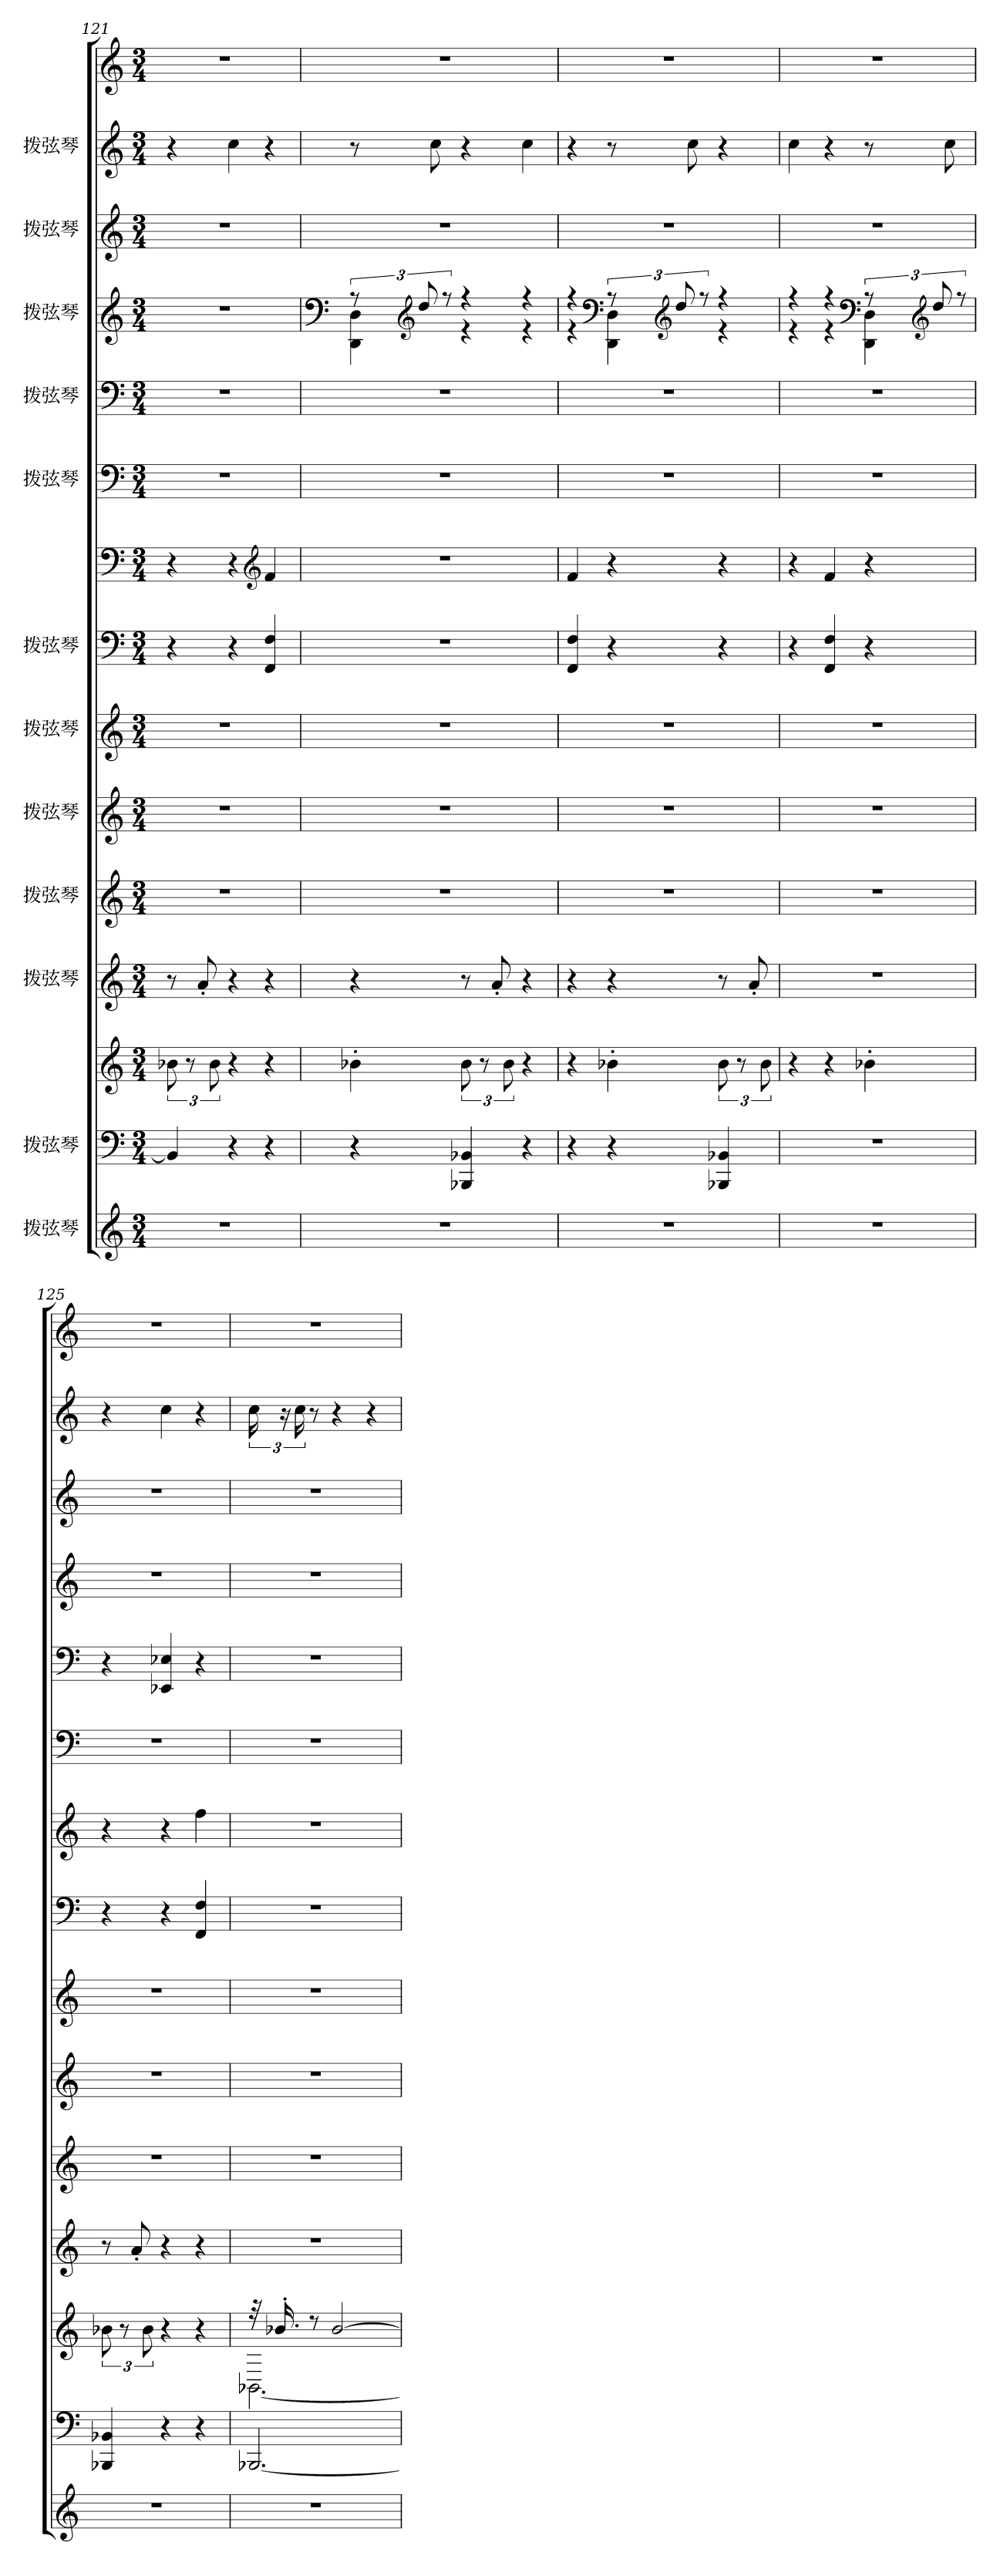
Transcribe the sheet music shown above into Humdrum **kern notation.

**kern	**kern	**kern	**kern	**kern	**kern	**kern	**kern	**kern	**kern	**kern	**kern	**kern	**kern	**kern
*part12	*part11	*part11	*part10	*part9	*part8	*part7	*part6	*part6	*part5	*part4	*part3	*part2	*part1	*part1
*staff15	*staff14	*staff13	*staff12	*staff11	*staff10	*staff9	*staff8	*staff7	*staff6	*staff5	*staff4	*staff3	*staff2	*staff1
*I"拨弦琴	*I"拨弦琴	*	*I"拨弦琴	*I"拨弦琴	*I"拨弦琴	*I"拨弦琴	*I"拨弦琴	*	*I"拨弦琴	*I"拨弦琴	*I"拨弦琴	*I"拨弦琴	*I"拨弦琴	*
*clefG2	*clefF4	*clefG2	*clefG2	*clefG2	*clefG2	*clefG2	*clefF4	*clefF4	*clefF4	*clefF4	*clefG2	*clefG2	*clefG2	*clefG2
*k[]	*k[]	*k[]	*k[]	*k[]	*k[]	*k[]	*k[]	*k[]	*k[]	*k[]	*k[]	*k[]	*k[]	*k[]
*M3/4	*M3/4	*M3/4	*M3/4	*M3/4	*M3/4	*M3/4	*M3/4	*M3/4	*M3/4	*M3/4	*M3/4	*M3/4	*M3/4	*M3/4
=121	=121	=121	=121	=121	=121	=121	=121	=121	=121	=121	=121	=121	=121	=121
2.r	4BB-/]	12b-X\	8r	2.r	2.r	2.r	4r	4r	2.r	2.r	2.r	2.r	4r	2.r
.	.	12r	.	.	.	.	.	.	.	.	.	.	.	.
.	.	.	8a'/	.	.	.	.	.	.	.	.	.	.	.
.	.	12b-\	.	.	.	.	.	.	.	.	.	.	.	.
.	4r	4r	4r	.	.	.	4r	4r	.	.	.	.	4cc\	.
*	*	*	*	*	*	*	*	*clefG2	*	*	*	*	*	*
.	4r	4r	4r	.	.	.	4FF/ 4F/	4f/	.	.	.	.	4r	.
=122	=122	=122	=122	=122	=122	=122	=122	=122	=122	=122	=122	=122	=122	=122
*	*	*	*	*	*	*	*	*	*	*	*clefF4	*	*	*
*	*	*	*	*	*	*	*	*	*	*	*^	*	*	*
2.r	4r	4b-X'\	4r	2.r	2.r	2.r	2.r	2.r	2.r	2.r	12r	4DD\ 4D\	2.r	8r	2.r
*	*	*	*	*	*	*	*	*	*	*	*clefG2	*	*	*	*
.	.	.	.	.	.	.	.	.	.	.	12dd/	.	.	.	.
.	.	.	.	.	.	.	.	.	.	.	.	.	.	8cc\	.
.	.	.	.	.	.	.	.	.	.	.	12r	.	.	.	.
.	4BBB-X/ 4BB-X/	12b-\	8r	.	.	.	.	.	.	.	4r	4r	.	4r	.
.	.	12r	.	.	.	.	.	.	.	.	.	.	.	.	.
.	.	.	8a'/	.	.	.	.	.	.	.	.	.	.	.	.
.	.	12b-\	.	.	.	.	.	.	.	.	.	.	.	.	.
.	4r	4r	4r	.	.	.	.	.	.	.	4r	4r	.	4cc\	.
=123	=123	=123	=123	=123	=123	=123	=123	=123	=123	=123	=123	=123	=123	=123	=123
2.r	4r	4r	4r	2.r	2.r	2.r	4FF/ 4F/	4f/	2.r	2.r	4r	4r	2.r	4r	2.r
*	*	*	*	*	*	*	*	*	*	*	*clefF4	*	*	*	*
.	4r	4b-X'\	4r	.	.	.	4r	4r	.	.	12r	4DD\ 4D\	.	8r	.
*	*	*	*	*	*	*	*	*	*	*	*clefG2	*	*	*	*
.	.	.	.	.	.	.	.	.	.	.	12dd/	.	.	.	.
.	.	.	.	.	.	.	.	.	.	.	.	.	.	8cc\	.
.	.	.	.	.	.	.	.	.	.	.	12r	.	.	.	.
.	4BBB-X/ 4BB-X/	12b-\	8r	.	.	.	4r	4r	.	.	4r	4r	.	4r	.
.	.	12r	.	.	.	.	.	.	.	.	.	.	.	.	.
.	.	.	8a'/	.	.	.	.	.	.	.	.	.	.	.	.
.	.	12b-\	.	.	.	.	.	.	.	.	.	.	.	.	.
!!LO:PB:g=z
=124	=124	=124	=124	=124	=124	=124	=124	=124	=124	=124	=124	=124	=124	=124	=124
2.r	2.r	4r	2.r	2.r	2.r	2.r	4r	4r	2.r	2.r	4r	4r	2.r	4cc\	2.r
.	.	4r	.	.	.	.	4FF/ 4F/	4f/	.	.	4r	4r	.	4r	.
*	*	*	*	*	*	*	*	*	*	*	*clefF4	*	*	*	*
.	.	4b-X'\	.	.	.	.	4r	4r	.	.	12r	4DD\ 4D\	.	8r	.
*	*	*	*	*	*	*	*	*	*	*	*clefG2	*	*	*	*
.	.	.	.	.	.	.	.	.	.	.	12dd/	.	.	.	.
.	.	.	.	.	.	.	.	.	.	.	.	.	.	8cc\	.
.	.	.	.	.	.	.	.	.	.	.	12r	.	.	.	.
*	*	*	*	*	*	*	*	*	*	*	*v	*v	*	*	*
=125	=125	=125	=125	=125	=125	=125	=125	=125	=125	=125	=125	=125	=125	=125
2.r	4BBB-X/ 4BB-X/	12b-X\	8r	2.r	2.r	2.r	4r	4r	2.r	4r	2.r	2.r	4r	2.r
.	.	12r	.	.	.	.	.	.	.	.	.	.	.	.
.	.	.	8a'/	.	.	.	.	.	.	.	.	.	.	.
.	.	12b-\	.	.	.	.	.	.	.	.	.	.	.	.
.	4r	4r	4r	.	.	.	4r	4r	.	4EE-X/ 4E-X/	.	.	4cc\	.
.	4r	4r	4r	.	.	.	4FF/ 4F/	4ff\	.	4r	.	.	4r	.
=126	=126	=126	=126	=126	=126	=126	=126	=126	=126	=126	=126	=126	=126	=126
*	*	*^	*	*	*	*	*	*	*	*	*	*	*	*
2.r	[2.BBB-X/	32r	[2.BB-X\	2.r	2.r	2.r	2.r	2.r	2.r	2.r	2.r	2.r	2.r	24cc\	2.r
.	.	16.b-X'/	.	.	.	.	.	.	.	.	.	.	.	.	.
.	.	.	.	.	.	.	.	.	.	.	.	.	.	24r	.
.	.	.	.	.	.	.	.	.	.	.	.	.	.	24cc\	.
.	.	8r	.	.	.	.	.	.	.	.	.	.	.	8r	.
.	.	[2b-/	.	.	.	.	.	.	.	.	.	.	.	4r	.
.	.	.	.	.	.	.	.	.	.	.	.	.	.	4r	.
*	*	*v	*v	*	*	*	*	*	*	*	*	*	*	*	*
=	=	=	=	=	=	=	=	=	=	=	=	=	=	=
*-	*-	*-	*-	*-	*-	*-	*-	*-	*-	*-	*-	*-	*-	*-
